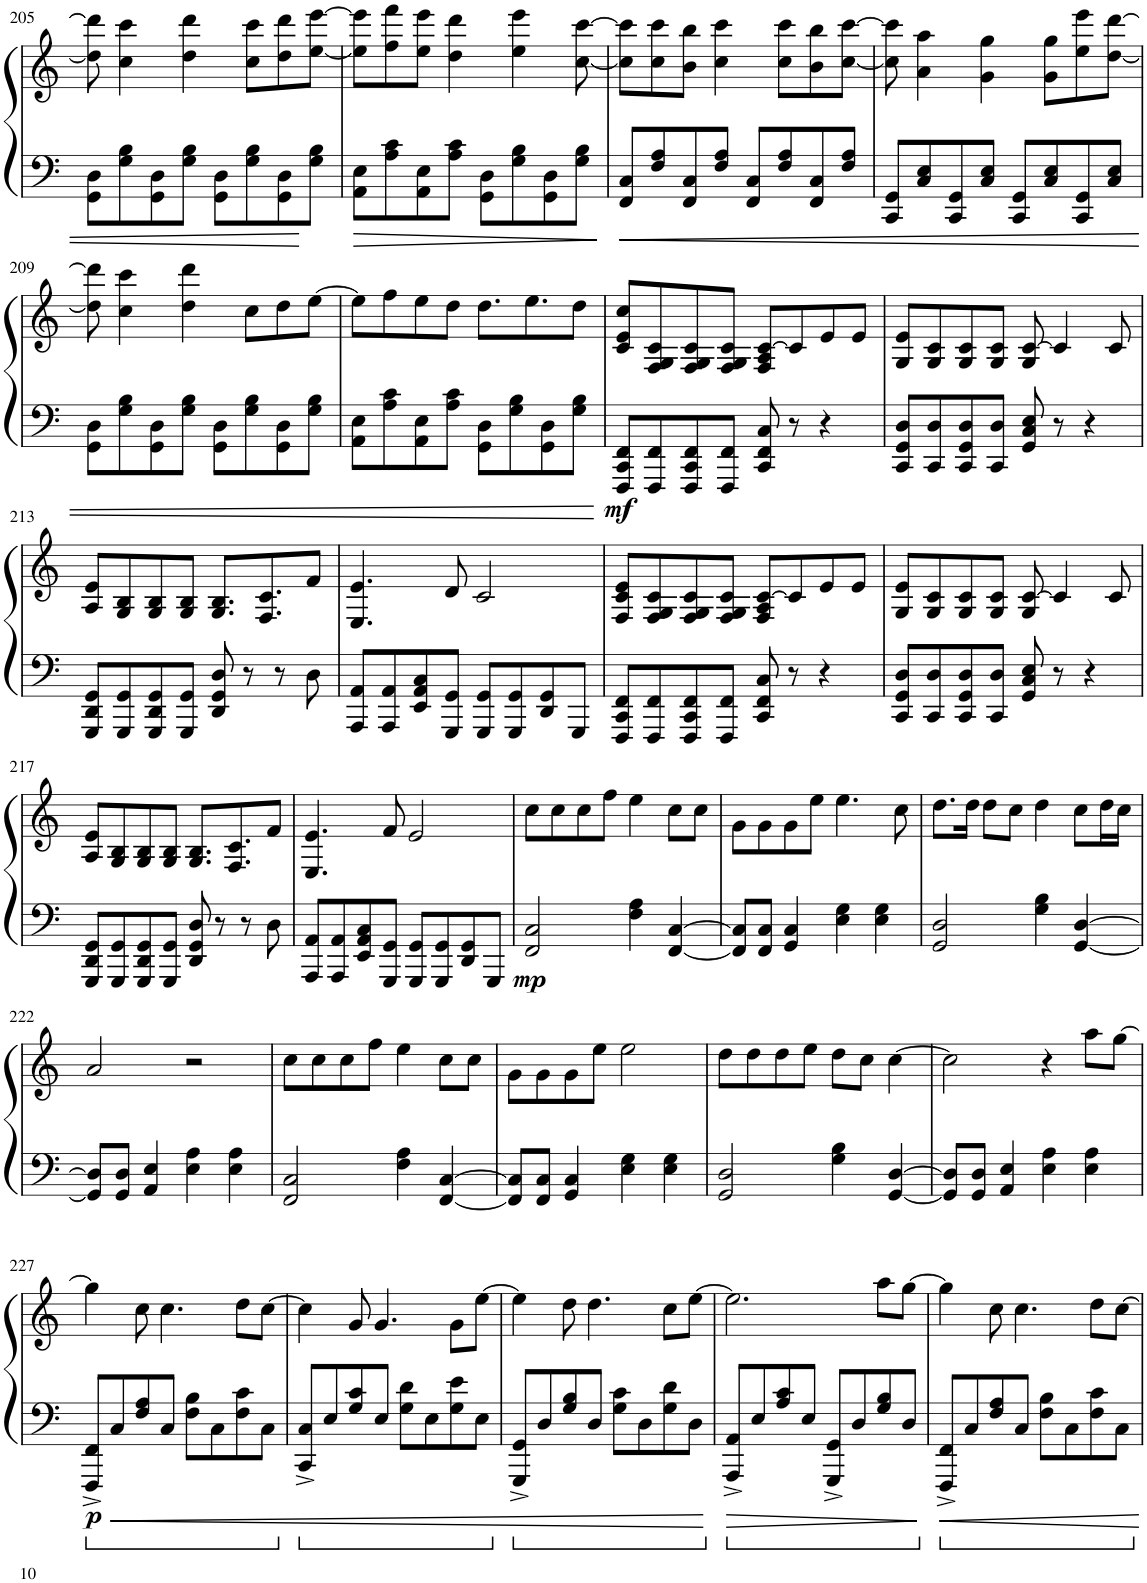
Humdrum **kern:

**kern	**kern	**dynam
*part1	*part1	*part1
*staff2	*staff1	*staff1/2
*I"Piano	*	*
*I'Pno.	*	*
!!LO:PB:g=z
*clefF4	*clefG2	*
*k[]	*k[]	*
*M4/4	*M4/4	*
=205	=205	=205
8GG\ 8D\L	8dd\] 8ddd\]	.
8G\ 8B\	4cc\ 4ccc\	.
8GG\ 8D\	.	.
8G\ 8B\J	4dd\ 4ddd\	.
8GG\ 8D\L	.	.
8G\ 8B\	8cc\ 8ccc\L	.
8GG\ 8D\	8dd\ 8ddd\	.
8G\ 8B\J	[8ee\ [8eee\J	.
=206	=206	=206
8AA\ 8E\L	8ee\] 8eee\]L	.
8A\ 8c\	8ff\ 8fff\	.
8AA\ 8E\	8ee\ 8eee\J	.
8A\ 8c\J	4dd\ 4ddd\	.
8GG\ 8D\L	.	.
8G\ 8B\	4ee\ 4eee\	.
8GG\ 8D\	.	.
8G\ 8B\J	[8cc\ [8ccc\	.
=207	=207	=207
8FF/ 8C/L	8cc\] 8ccc\]L	.
8F/ 8A/	8cc\ 8ccc\	.
8FF/ 8C/	8b\ 8bb\J	.
8F/ 8A/J	4cc\ 4ccc\	.
8FF/ 8C/L	.	.
8F/ 8A/	8cc\ 8ccc\L	.
8FF/ 8C/	8b\ 8bb\	.
8F/ 8A/J	[8cc\ [8ccc\J	.
=208	=208	=208
8CC/ 8GG/L	8cc\] 8ccc\]	.
8C/ 8E/	4a\ 4aa\	.
8CC/ 8GG/	.	.
8C/ 8E/J	4g\ 4gg\	.
8CC/ 8GG/L	.	.
8C/ 8E/	8g\ 8gg\L	.
8CC/ 8GG/	8ee\ 8eee\	.
8C/ 8E/J	[8dd\ [8ddd\J	.
!!LO:LB:g=z
=209	=209	=209
8GG\ 8D\L	8dd\] 8ddd\]	.
8G\ 8B\	4cc\ 4ccc\	.
8GG\ 8D\	.	.
8G\ 8B\J	4dd\ 4ddd\	.
8GG\ 8D\L	.	.
8G\ 8B\	8cc\L	.
8GG\ 8D\	8dd\	.
8G\ 8B\J	[8ee\J	.
=210	=210	=210
8AA\ 8E\L	8ee\L]	.
8A\ 8c\	8ff\	.
8AA\ 8E\	8ee\	.
8A\ 8c\J	8dd\J	.
8GG\ 8D\L	8.dd\L	.
8G\ 8B\	.	.
.	8.ee\	.
8GG\ 8D\	.	.
8G\ 8B\J	8dd\J	.
=211	=211	=211
!	!	!LO:DY:b=2
8FFF/ 8CC/ 8FF/L	8c/ 8e/ 8cc/L	mf
8FFF/ 8FF/	8F/ 8G/ 8c/	.
8FFF/ 8CC/ 8FF/	8F/ 8G/ 8c/	.
8FFF/ 8FF/J	8F/ 8G/ 8c/J	.
8CC/ 8FF/ 8C/	8F/ 8A/ [8c/L	.
8r	8c/]	.
4r	8e/	.
.	8e/J	.
=212	=212	=212
8CC/ 8GG/ 8D/L	8G/ 8e/L	.
8CC/ 8D/	8G/ 8c/	.
8CC/ 8GG/ 8D/	8G/ 8c/	.
8CC/ 8D/J	8G/ 8c/J	.
8GG/ 8C/ 8E/	8G/ [8c/	.
8r	4c/]	.
4r	.	.
.	8c/	.
!!LO:LB:g=z
=213	=213	=213
8GGG/ 8DD/ 8GG/L	8A/ 8e/L	.
8GGG/ 8GG/	8G/ 8B/	.
8GGG/ 8DD/ 8GG/	8G/ 8B/	.
8GGG/ 8GG/J	8G/ 8B/J	.
8DD/ 8GG/ 8D/	8.G/ 8.B/L	.
8r	.	.
.	8.F/ 8.c/	.
8r	.	.
8D\	8f/J	.
=214	=214	=214
8AAA/ 8AA/L	4.E/ 4.e/	.
8AAA/ 8AA/	.	.
8EE/ 8AA/ 8C/	.	.
8GGG/ 8GG/J	8d/	.
8GGG/ 8GG/L	2c/	.
8GGG/ 8GG/	.	.
8DD/ 8GG/	.	.
8GGG/J	.	.
=215	=215	=215
8FFF/ 8CC/ 8FF/L	8F/ 8c/ 8e/L	.
8FFF/ 8FF/	8F/ 8G/ 8c/	.
8FFF/ 8CC/ 8FF/	8F/ 8G/ 8c/	.
8FFF/ 8FF/J	8F/ 8G/ 8c/J	.
8CC/ 8FF/ 8C/	8F/ 8A/ [8c/L	.
8r	8c/]	.
4r	8e/	.
.	8e/J	.
=216	=216	=216
8CC/ 8GG/ 8D/L	8G/ 8e/L	.
8CC/ 8D/	8G/ 8c/	.
8CC/ 8GG/ 8D/	8G/ 8c/	.
8CC/ 8D/J	8G/ 8c/J	.
8GG/ 8C/ 8E/	8G/ [8c/	.
8r	4c/]	.
4r	.	.
.	8c/	.
!!LO:LB:g=z
=217	=217	=217
8GGG/ 8DD/ 8GG/L	8A/ 8e/L	.
8GGG/ 8GG/	8G/ 8B/	.
8GGG/ 8DD/ 8GG/	8G/ 8B/	.
8GGG/ 8GG/J	8G/ 8B/J	.
8DD/ 8GG/ 8D/	8.G/ 8.B/L	.
8r	.	.
.	8.F/ 8.c/	.
8r	.	.
8D\	8f/J	.
=218	=218	=218
8AAA/ 8AA/L	4.E/ 4.e/	.
8AAA/ 8AA/	.	.
8EE/ 8AA/ 8C/	.	.
8GGG/ 8GG/J	8f/	.
8GGG/ 8GG/L	2e/	.
8GGG/ 8GG/	.	.
8DD/ 8GG/	.	.
8GGG/J	.	.
=219	=219	=219
!	!	!LO:DY:b=2
2FF/ 2C/	8cc\L	mp
.	8cc\	.
.	8cc\	.
.	8ff\J	.
4F\ 4A\	4ee\	.
[4FF/ [4C/	8cc\L	.
.	8cc\J	.
=220	=220	=220
8FF/] 8C/]L	8g\L	.
8FF/ 8C/J	8g\	.
4GG/ 4C/	8g\	.
.	8ee\J	.
4E\ 4G\	4.ee\	.
4E\ 4G\	.	.
.	8cc\	.
=221	=221	=221
2GG/ 2D/	8.dd\L	.
.	16dd\Jk	.
.	8dd\L	.
.	8cc\J	.
4G\ 4B\	4dd\	.
[4GG/ [4D/	8cc\L	.
.	16dd\L	.
.	16cc\JJ	.
!!LO:LB:g=z
=222	=222	=222
8GG/] 8D/]L	2a/	.
8GG/ 8D/J	.	.
4AA/ 4E/	.	.
4E\ 4A\	2r	.
4E\ 4A\	.	.
=223	=223	=223
2FF/ 2C/	8cc\L	.
.	8cc\	.
.	8cc\	.
.	8ff\J	.
4F\ 4A\	4ee\	.
[4FF/ [4C/	8cc\L	.
.	8cc\J	.
=224	=224	=224
8FF/] 8C/]L	8g\L	.
8FF/ 8C/J	8g\	.
4GG/ 4C/	8g\	.
.	8ee\J	.
4E\ 4G\	2ee\	.
4E\ 4G\	.	.
=225	=225	=225
2GG/ 2D/	8dd\L	.
.	8dd\	.
.	8dd\	.
.	8ee\J	.
4G\ 4B\	8dd\L	.
.	8cc\J	.
[4GG/ [4D/	[4cc\	.
=226	=226	=226
8GG/] 8D/]L	2cc\]	.
8GG/ 8D/J	.	.
4AA/ 4E/	.	.
4E\ 4A\	4r	.
4E\ 4A\	8aa\L	.
.	[8gg\J	.
!!LO:LB:g=z
=227	=227	=227
!	!	!LO:DY:b=2
8FFF/^ 8FF/^L	4gg\]	p
8C/	.	.
8F/ 8A/	8cc\	.
8C/J	4.cc\	.
8F\ 8B\L	.	.
8C\	.	.
8F\ 8c\	8dd\L	.
8C\J	[8cc\J	.
=228	=228	=228
8CC/^ 8C/^L	4cc\]	.
8E/	.	.
8G/ 8c/	8g/	.
8E/J	4.g/	.
8G\ 8d\L	.	.
8E\	.	.
8G\ 8e\	8g\L	.
8E\J	[8ee\J	.
=229	=229	=229
8GGG/^ 8GG/^L	4ee\]	.
8D/	.	.
8G/ 8B/	8dd\	.
8D/J	4.dd\	.
8G\ 8c\L	.	.
8D\	.	.
8G\ 8d\	8cc\L	.
8D\J	[8ee\J	.
=230	=230	=230
8AAA/^ 8AA/^L	2.ee\]	.
8E/	.	.
8A/ 8c/	.	.
8E/J	.	.
8GGG/^ 8GG/^L	.	.
8D/	.	.
8G/ 8B/	8aa\L	.
8D/J	[8gg\J	.
=231	=231	=231
8FFF/^ 8FF/^L	4gg\]	.
8C/	.	.
8F/ 8A/	8cc\	.
8C/J	4.cc\	.
8F\ 8B\L	.	.
8C\	.	.
8F\ 8c\	8dd\L	.
8C\J	[8cc\J	.
=	=	=
*-	*-	*-
